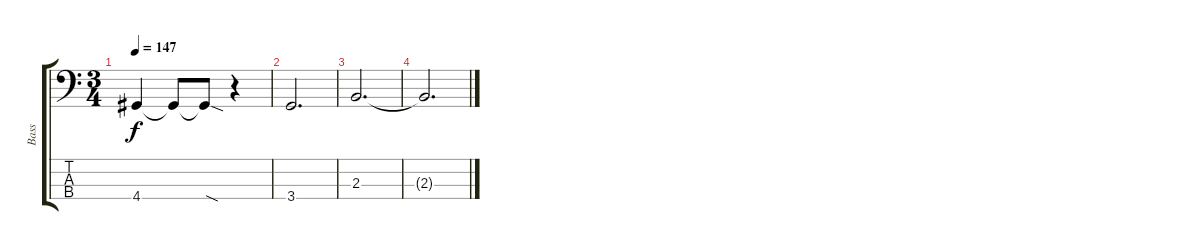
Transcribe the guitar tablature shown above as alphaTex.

\track ("Bass" "Bass") {instrument electricbassfinger}
\staff {score tabs}
\tuning (G2 D2 A1 E1) {hide}
\ts (3 4)
\tempo 147
\clef f4
\ks c
4.4.4{dy f} 4.4{t}.8 4.4{sod t}.8 r.4 |
3.4.2{d} |
2.3.2{d} |
2.3{t}.2{d}
